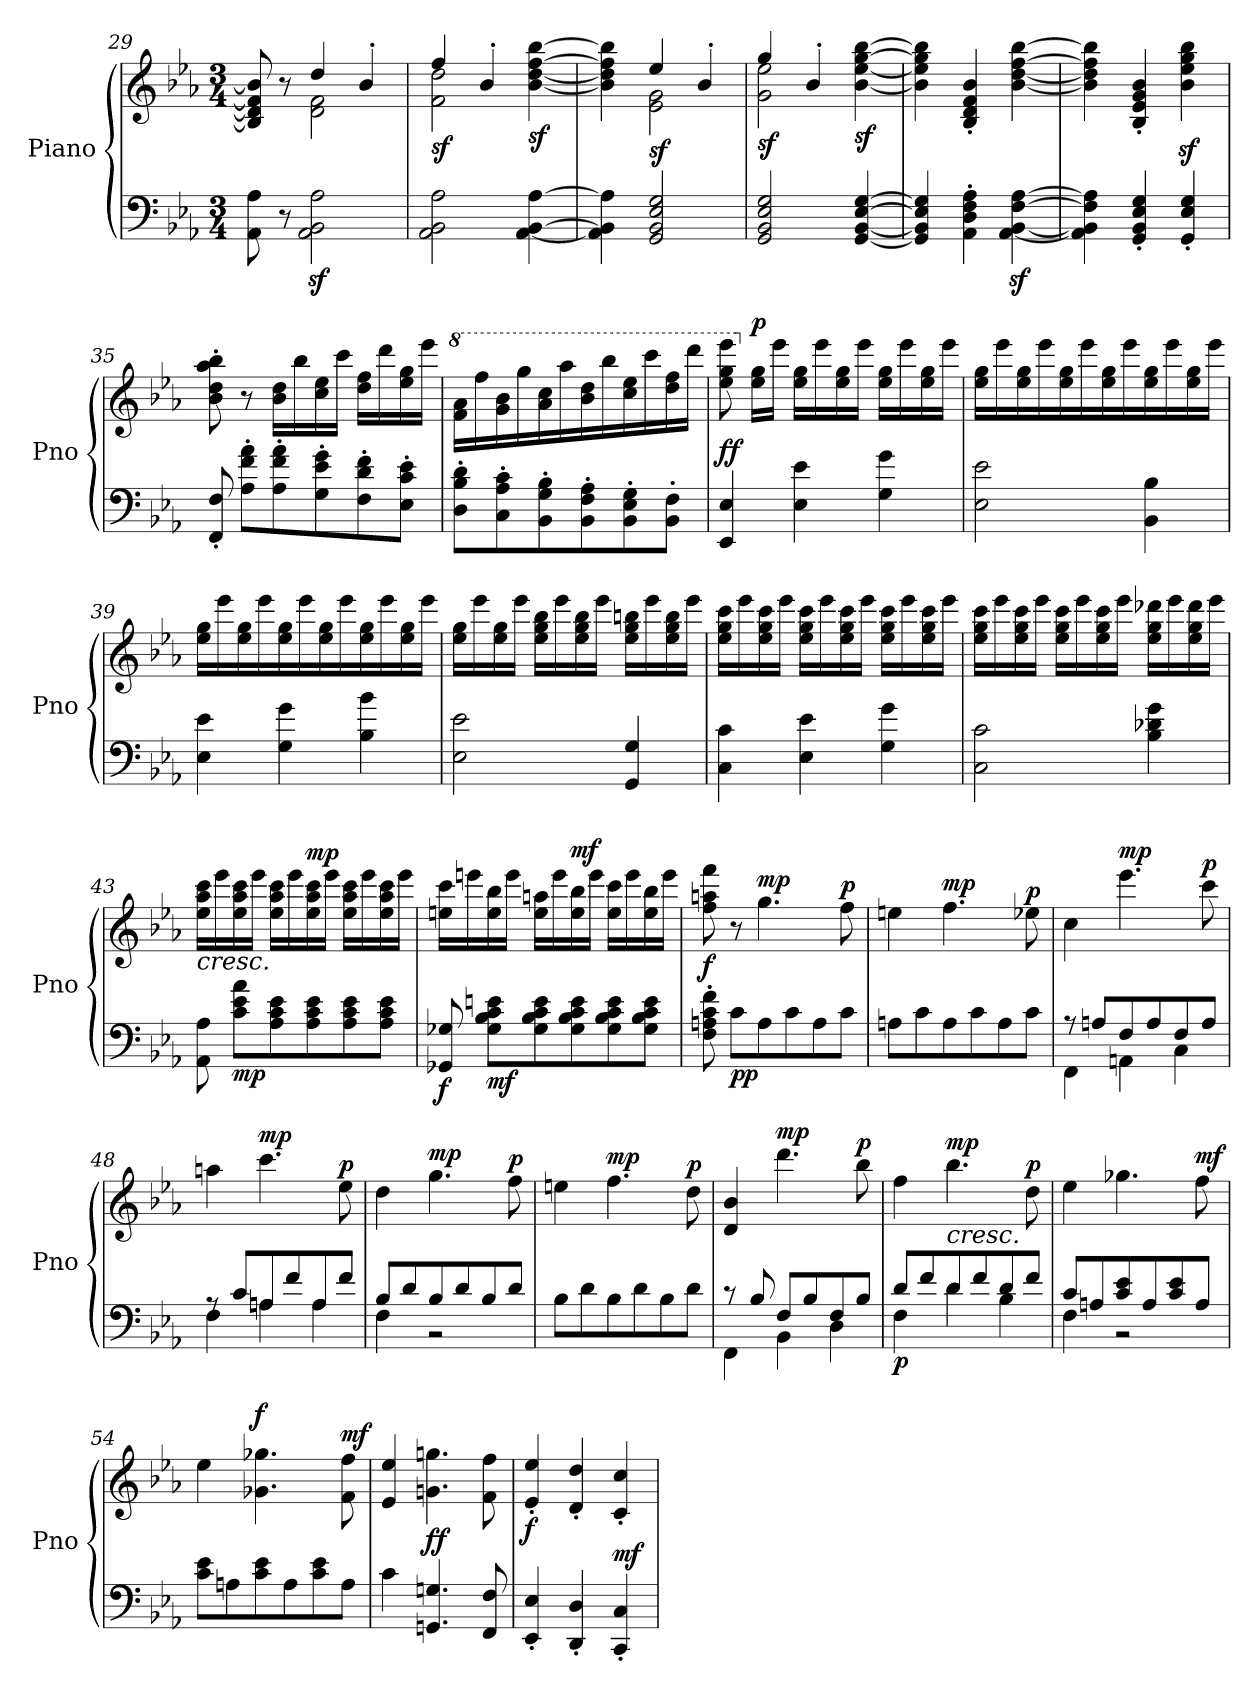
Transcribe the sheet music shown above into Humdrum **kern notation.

**kern	**kern	**dynam
*part1	*part1	*part1
*staff2	*staff1	*staff1/2
*I"Piano	*	*
*I'Pno	*	*
*clefF4	*clefG2	*
*k[b-e-a-]	*k[b-e-a-]	*
*M3/4	*M3/4	*
=29	=29	=29
*	*^	*
8AA-\ 8A-\	8B-/] 8d/] 8f/] 8b-/]	4ryy	.
8r	8r	.	.
2AA-\z> 2BB-\z> 2A-\z>	4dd/	2d\ 2f\	.
.	4b-'/	.	.
=30	=30	=30	=30
!	!	!	!LO:DY:b
2AA-\ 2BB-\ 2A-\	4ff/	2f\ 2dd\	sf
.	4b-'/	.	.
!	!	!	!LO:DY:b
[4AA-\ [4BB-\ [4A-\	[4b-\ [4dd\ [4ff\ [4bb-\	4ryy	sf
!!LO:PB:g=z	!!
=31	=31	=31	=31
4AA-\] 4BB-\] 4A-\]	4b-\] 4dd\] 4ff\] 4bb-\]	4ryy	.
!	!	!	!LO:DY:b
2GG/ 2BB-/ 2E-/ 2G/	4ee-/	2e-\ 2g\	sf
.	4b-'/	.	.
=32	=32	=32	=32
!	!	!	!LO:DY:b
2GG/ 2BB-/ 2E-/ 2G/	4gg/	2g\ 2ee-\	sf
.	4b-'/	.	.
!	!	!	!LO:DY:b
[4GG/ [4BB-/ [4E-/ [4G/	[4b-\ [4ee-\ [4gg\ [4bb-\	4ryy	sf
*	*v	*v	*
=33	=33	=33
4GG/] 4BB-/] 4E-/] 4G/]	4b-\] 4ee-\] 4gg\] 4bb-\]	.
4AA-\' 4D\' 4F\' 4A-\'	4B-/' 4d/' 4f/' 4b-/'	.
[4AA-\z> [4BB-\z> [4F\z> [4A-\z>	[4b-\ [4dd\ [4ff\ [4bb-\	.
=34	=34	=34
4AA-\] 4BB-\] 4F\] 4A-\]	4b-\] 4dd\] 4ff\] 4bb-\]	.
4GG/' 4BB-/' 4E-/' 4G/'	4B-/' 4e-/' 4g/' 4b-/'	.
4GG/' 4E-/' 4G/'	4b-\z< 4ee-\z< 4gg\z< 4bb-\z<	.
=35	=35	=35
8FF/' 8F/'	8b-\' 8dd\' 8aa-\' 8bb-\'	.
8A-\' 8f\' 8a-\'L	8r	.
8A-\' 8f\' 8a-\'	16b-\ 16dd\LL	.
.	16bb-\	.
8G\' 8e-\' 8g\'	16cc\ 16ee-\	.
.	16ccc\JJ	.
8F\' 8d\' 8f\'	16dd\ 16ff\LL	.
.	16ddd\	.
8E-\' 8c\' 8e-\'J	16ee-\ 16gg\	.
.	16eee-\JJ	.
!!LO:LB:g=z
=36	=36	=36
*	*8va	*
8D\' 8B-\' 8d\'L	16ff\ 16aa-\LL	.
.	16fff\	.
8C\' 8A-\' 8c\'	16gg\ 16bb-\	.
.	16ggg\	.
8BB-\' 8G\' 8B-\'	16aa-\ 16ccc\	.
.	16aaa-\	.
8BB-\' 8F\' 8A-\'	16bb-\ 16ddd\	.
.	16bbb-\	.
8BB-\' 8E-\' 8G\'	16ccc\ 16eee-\	.
.	16cccc\	.
8BB-\' 8F\'J	16ddd\ 16fff\	.
.	16dddd\JJ	.
=37	=37	=37
!	!	!LO:DY:a=2
4EE-/ 4E-/	8eee-\ 8ggg\ 8eeee-\	ff
*	*X8va	*
!	!	!LO:DY:a
.	16ee-\ 16gg\LL	p
.	16eee-\JJ	.
4E-\ 4e-\	16ee-\ 16gg\LL	.
.	16eee-\	.
.	16ee-\ 16gg\	.
.	16eee-\JJ	.
4G\ 4g\	16ee-\ 16gg\LL	.
.	16eee-\	.
.	16ee-\ 16gg\	.
.	16eee-\JJ	.
=38	=38	=38
2E-\ 2e-\	16ee-!\ 16gg!\LL	.
.	16eee-!\	.
.	16ee-!\ 16gg!\	.
.	16eee-!\	.
.	16ee-!\ 16gg!\	.
.	16eee-!\	.
.	16ee-!\ 16gg!\	.
.	16eee-!\	.
4BB-\ 4B-\	16ee-!\ 16gg!\	.
.	16eee-!\	.
.	16ee-!\ 16gg!\	.
.	16eee-!\JJ	.
=39	=39	=39
4E-\ 4e-\	16ee-!\ 16gg!\LL	.
.	16eee-!\	.
.	16ee-!\ 16gg!\	.
.	16eee-!\	.
4G\ 4g\	16ee-!\ 16gg!\	.
.	16eee-!\	.
.	16ee-!\ 16gg!\	.
.	16eee-!\	.
4B-\ 4b-\	16ee-!\ 16gg!\	.
.	16eee-!\	.
.	16ee-!\ 16gg!\	.
.	16eee-!\JJ	.
=40	=40	=40
2E-\ 2e-\	16ee-!\ 16gg!\LL	.
.	16eee-!\	.
.	16ee-!\ 16gg!\	.
.	16eee-!\JJ	.
.	16ee-!\ 16gg!\ 16bb-!\LL	.
.	16eee-!\	.
.	16ee-!\ 16gg!\ 16bb-!\	.
.	16eee-!\JJ	.
4GG/ 4G/	16ee-!\ 16gg!\ 16bbn!\LL	.
.	16eee-!\	.
.	16ee-!\ 16gg!\ 16bb!\	.
.	16eee-!\JJ	.
!!LO:LB:g=z
=41	=41	=41
4C\ 4c\	16ee-!\ 16gg!\ 16ccc!\LL	.
.	16eee-!\	.
.	16ee-!\ 16gg!\ 16ccc!\	.
.	16eee-!\JJ	.
4E-\ 4e-\	16ee-!\ 16gg!\ 16ccc!\LL	.
.	16eee-!\	.
.	16ee-!\ 16gg!\ 16ccc!\	.
.	16eee-!\JJ	.
4G\ 4g\	16ee-!\ 16gg!\ 16ccc!\LL	.
.	16eee-!\	.
.	16ee-!\ 16gg!\ 16ccc!\	.
.	16eee-!\JJ	.
=42	=42	=42
2C\ 2c\	16ee-!\ 16gg!\ 16ccc!\LL	.
.	16eee-!\	.
.	16ee-!\ 16gg!\ 16ccc!\	.
.	16eee-!\JJ	.
.	16ee-!\ 16gg!\ 16ccc!\LL	.
.	16eee-!\	.
.	16ee-!\ 16gg!\ 16ccc!\	.
.	16eee-!\JJ	.
4B-\ 4d-X\ 4g\	16ee-!\ 16gg!\ 16ddd-X!\LL	.
.	16eee-!\	.
.	16ee-!\ 16gg!\ 16ddd-!\	.
.	16eee-!\JJ	.
=43	=43	=43
!	!	!LO:HP:b
8AA-\ 8A-\	16ee-!\ 16aa-!\ 16ccc!\LL	<
.	16eee-!\	.
!	!	!LO:DY:b=2
8c\ 8e-\ 8a-\L	16ee-!\ 16aa-!\ 16ccc!\	mp
.	16eee-!\JJ	.
8A-\ 8c\ 8e-\	16ee-!\ 16aa-!\ 16ccc!\LL	.
.	16eee-!\	.
!	!	!LO:DY:a
8A-\ 8c\ 8e-\	16ee-!\ 16aa-!\ 16ccc!\	mp
.	16eee-!\JJ	.
8A-\ 8c\ 8e-\	16ee-!\ 16aa-!\ 16ccc!\LL	.
.	16eee-!\	.
8A-\ 8c\ 8e-\J	16ee-!\ 16aa-!\ 16ccc!\	.
.	16eee-!\JJ	.
!!LO:LB:g=z
=44	=44	=44
!	!	!LO:DY:b=2
8GG-X/ 8G-X/	16een!\ 16ccc!\LL	f
.	16eeen!\	.
!	!	!LO:DY:b=2
8G-\ 8B-\ 8c\ 8en\L	16ee!\ 16bb-!\	mf
.	16eee!\JJ	.
8G-\ 8B-\ 8c\ 8e\	16ee!\ 16aan!\LL	.
.	16eee!\	.
!	!	!LO:DY:a
8G-\ 8B-\ 8c\ 8e\	16ee!\ 16bb-!\	mf
.	16eee!\JJ	.
8G-\ 8B-\ 8c\ 8e\	16ee!\ 16ccc!\LL	.
.	16eee!\	.
8G-\ 8B-\ 8c\ 8e\J	16ee!\ 16bb-!\	.
.	16eee!\JJ	[
=45	=45	=45
!	!	!LO:DY:b
8F\' 8An\' 8c\' 8f\'	8ff\ 8aan\ 8fff\	f
!	!	!LO:DY:b=2
8c\L	8r	pp
!	!	!LO:DY:a
8A\	4.gg\	mp
8c\	.	.
8A\	.	.
!	!	!LO:DY:a
8c\J	8ff\	p
=46	=46	=46
8An\L	4een\	.
8c\	.	.
!	!	!LO:DY:a
8A\	4.ff\	mp
8c\	.	.
8A\	.	.
!	!	!LO:DY:a
8c\J	8ee-X\	p
=47	=47	=47
*^	*	*
8rA	4FF\	4cc\	.
8An/L	.	.	.
!	!	!	!LO:DY:a
8F/	4AAn\	4.eee-\	mp
8A/	.	.	.
8F/	4C\	.	.
!	!	!	!LO:DY:a
8A/J	.	8ccc\	p
=48	=48	=48	=48
8rA	4F\	4aan\	.
8c/L	.	.	.
!	!	!	!LO:DY:a
8An/	4An\	4.ccc\	mp
8f/	.	.	.
8A/	4A\	.	.
!	!	!	!LO:DY:a
8f/J	.	8ee-\	p
=49	=49	=49	=49
8B-/L	4F\	4dd\	.
8d/	.	.	.
!	!	!	!LO:DY:a
8B-/	2r	4.gg\	mp
8d/	.	.	.
8B-/	.	.	.
!	!	!	!LO:DY:a
8d/J	.	8ff\	p
*v	*v	*	*
!!LO:LB:g=z
=50	=50	=50
8B-\L	4een\	.
8d\	.	.
!	!	!LO:DY:a
8B-\	4.ff\	mp
8d\	.	.
8B-\	.	.
!	!	!LO:DY:a
8d\J	8dd\	p
=51	=51	=51
*^	*	*
8r	4FF\	4d/ 4b-/	.
8B-/	.	.	.
!	!	!	!LO:DY:a
8F/L	4BB-\	4.ddd\	mp
8B-/	.	.	.
8F/	4D\	.	.
!	!	!	!LO:DY:a
8B-/J	.	8bb-\	p
=52	=52	=52	=52
!	!	!	!LO:DY:b=2
8d/L	4F\	4ff\	p
8f/	.	.	.
!	!	!	!LO:HP:b
!	!	!	!LO:DY:n=1:a
8d/	4d\	4.bb-\	< mp
8f/	.	.	.
8d/	4B-\	.	.
!	!	!	!LO:DY:n=2:a
8f/J	.	8dd\	p
=53	=53	=53	=53
8c/L	4F\	4ee-\	.
8An/	.	.	.
!	!	!	!LO:DY:b=2
!	!	!	!LO:DY:n=1:a
8c/ 8e-/	2r	4.gg-X\	mp f
8A/	.	.	.
8c/ 8e-/	.	.	.
!	!	!	!LO:DY:n=2:a
8A/J	.	8ff\	mf
*v	*v	*	*
=54	=54	=54
8c\ 8e-\L	4ee-\	.
8An\	.	.
!	!	!LO:DY:a
8c\ 8e-\	4.g-X\ 4.gg-X\	f
8A\	.	.
8c\ 8e-\	.	.
!	!	!LO:DY:a
8A\J	8f\ 8ff\	mf
.	.	[
=55	=55	=55
4c\	4e-/ 4ee-/	.
!	!	!LO:DY:b
4.GGn/ 4.Gn/	4.gn\ 4.ggn\	ff
8FF/ 8F/	8f\ 8ff\	.
=56	=56	=56
!	!	!LO:DY:b
4EE-/' 4E-/'	4e-/' 4ee-/'	f
4DD/' 4D/'	4d/' 4dd/'	.
!	!	!LO:DY:a=2
4CC/' 4C/'	4c/' 4cc/'	mf
=	=	=
*-	*-	*-
